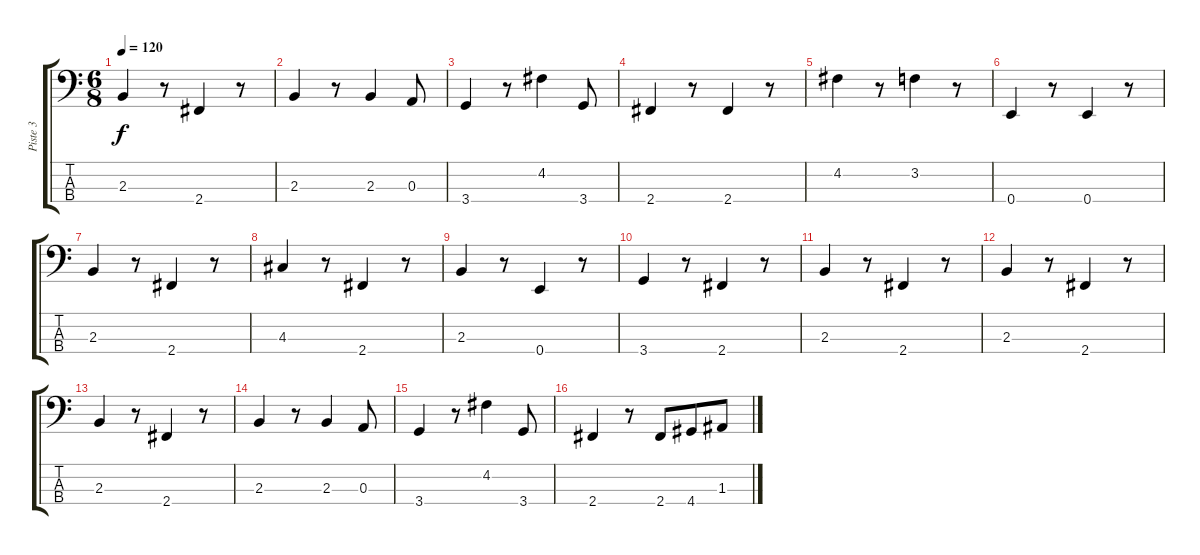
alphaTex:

\track ("Piste 3" "Piste 3") {instrument slapbass2}
\staff {score tabs}
\tuning (G2 D2 A1 E1) {hide}
\ts (6 8)
\tempo 120
\clef f4
\ks c
2.3.4{dy f} r.8 2.4.4 r.8 |
2.3.4 r.8 2.3.4 0.3.8 |
3.4.4 r.8 4.2.4 3.4.8 |
2.4.4 r.8 2.4.4 r.8 |
4.2.4 r.8 3.2.4 r.8 |
0.4.4 r.8 0.4.4 r.8 |
2.3.4 r.8 2.4.4 r.8 |
4.3.4 r.8 2.4.4 r.8 |
2.3.4 r.8 0.4.4 r.8 |
3.4.4 r.8 2.4.4 r.8 |
2.3.4 r.8 2.4.4 r.8 |
2.3.4 r.8 2.4.4 r.8 |
2.3.4 r.8 2.4.4 r.8 |
2.3.4 r.8 2.3.4 0.3.8 |
3.4.4 r.8 4.2.4 3.4.8 |
2.4.4 r.8 2.4.8 4.4.8 1.3.8
